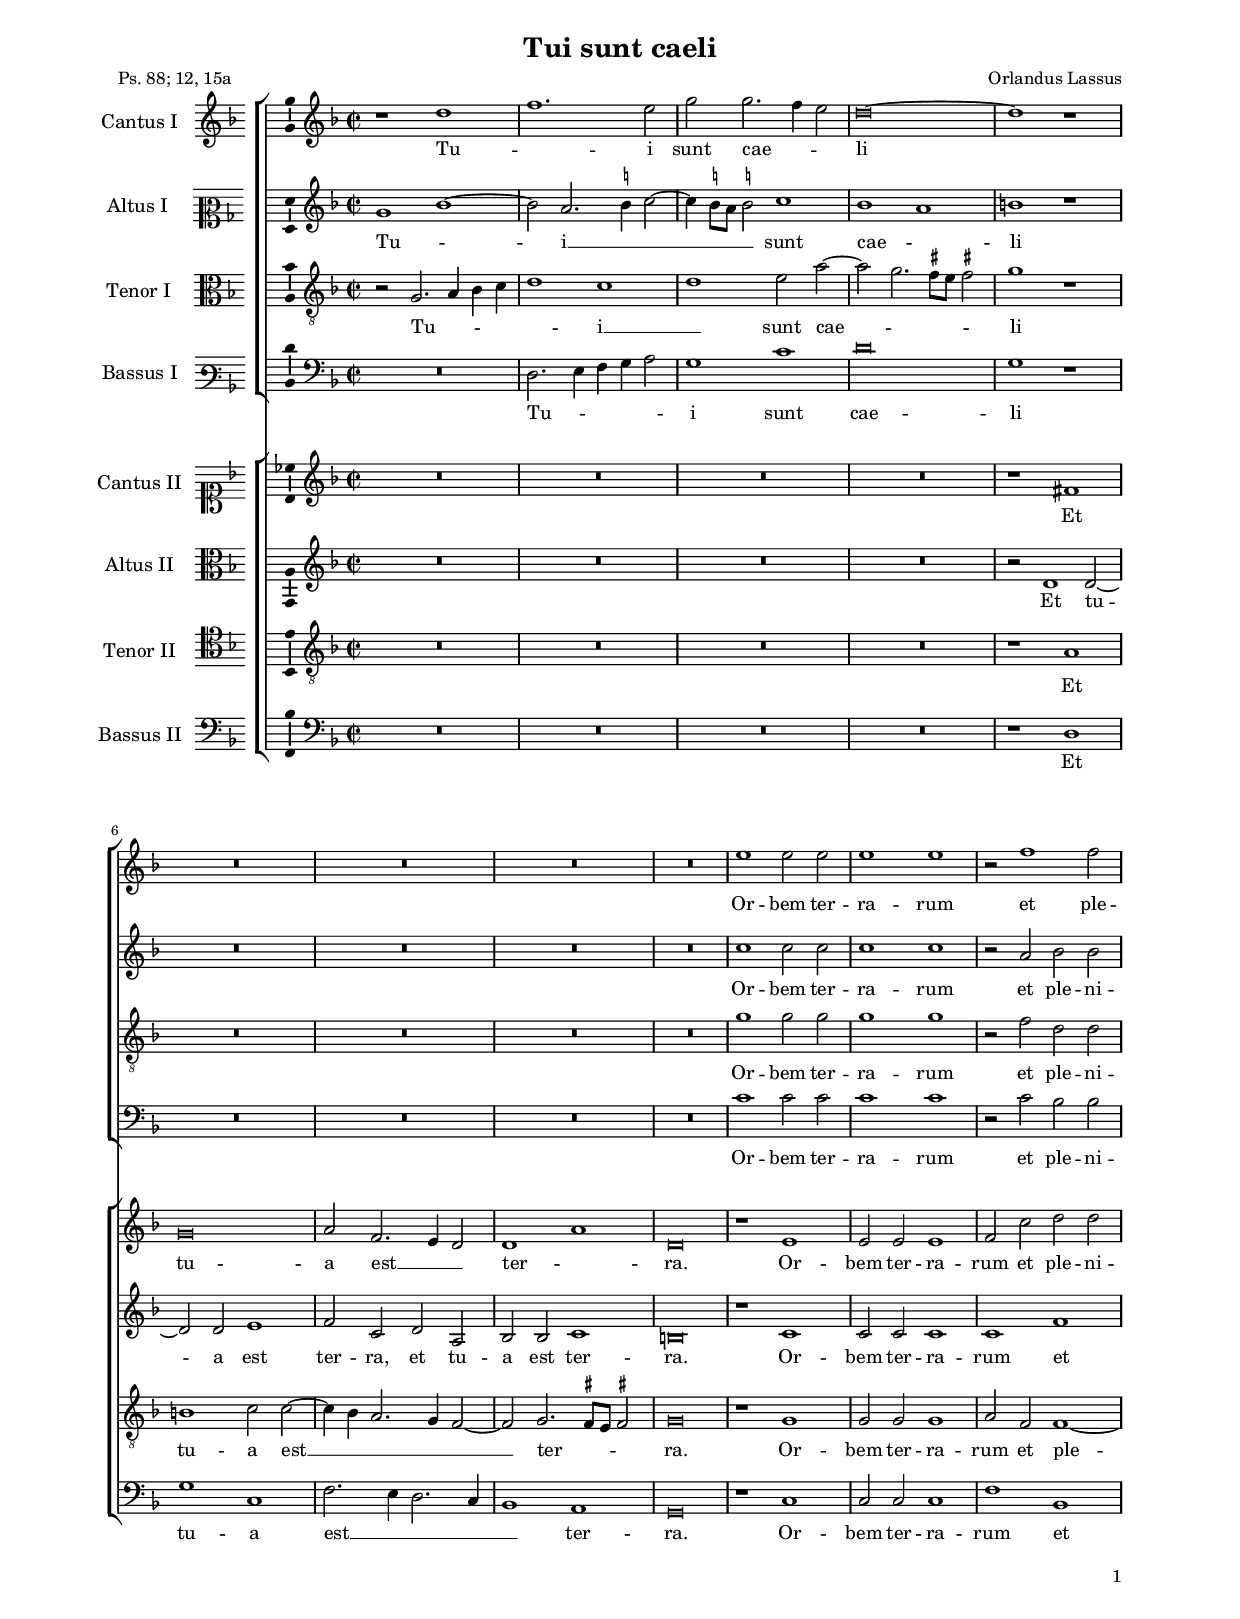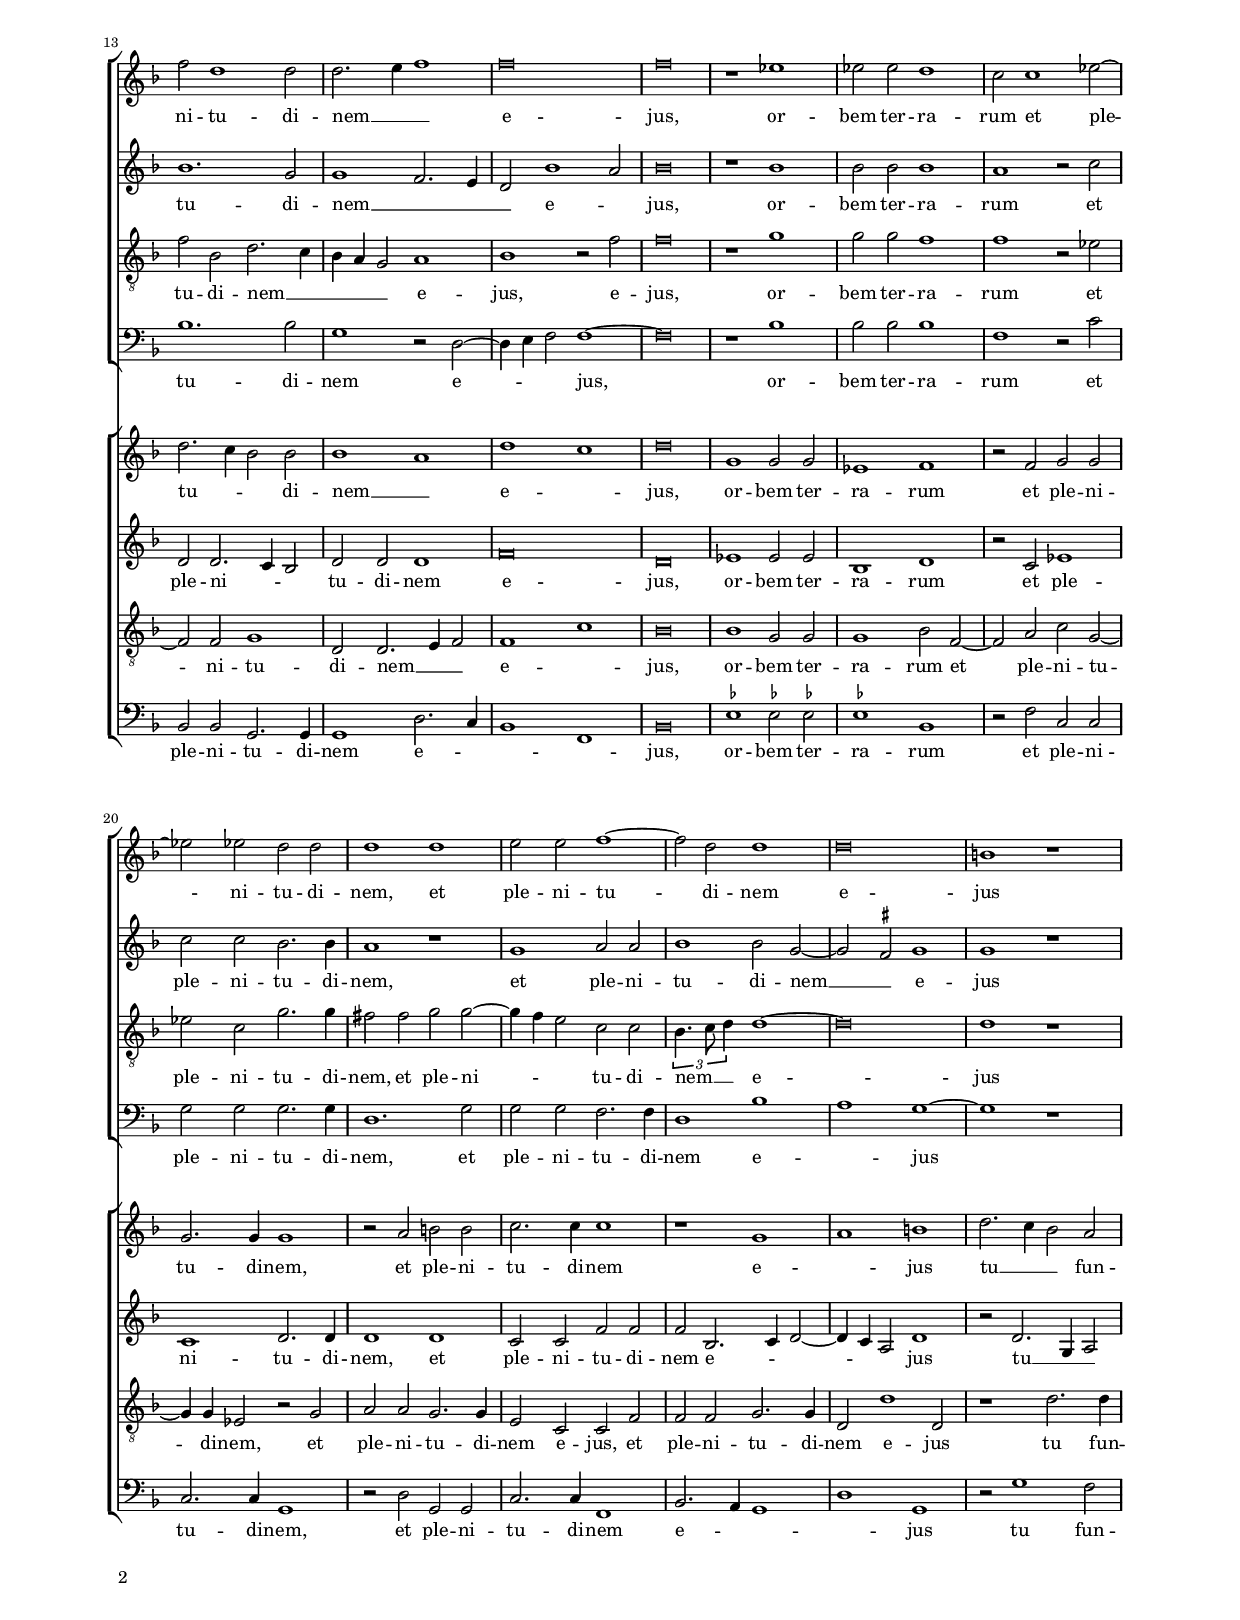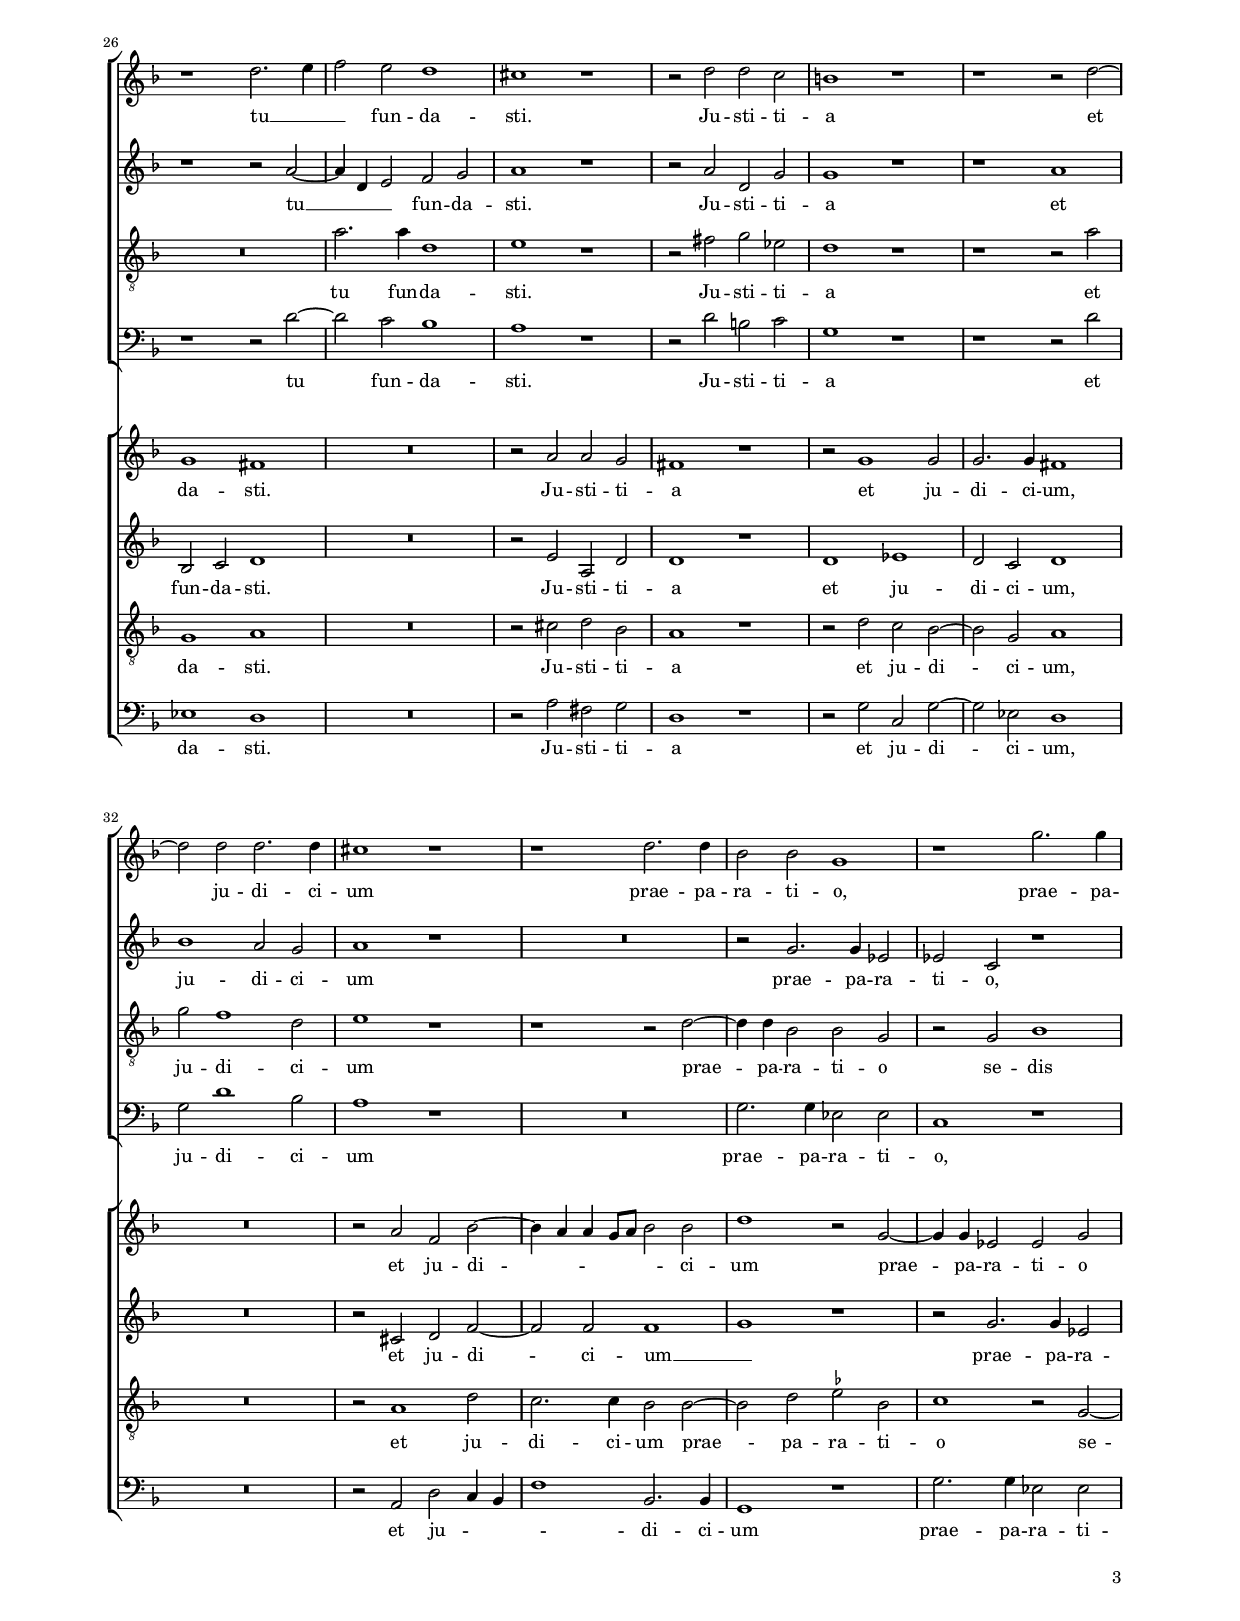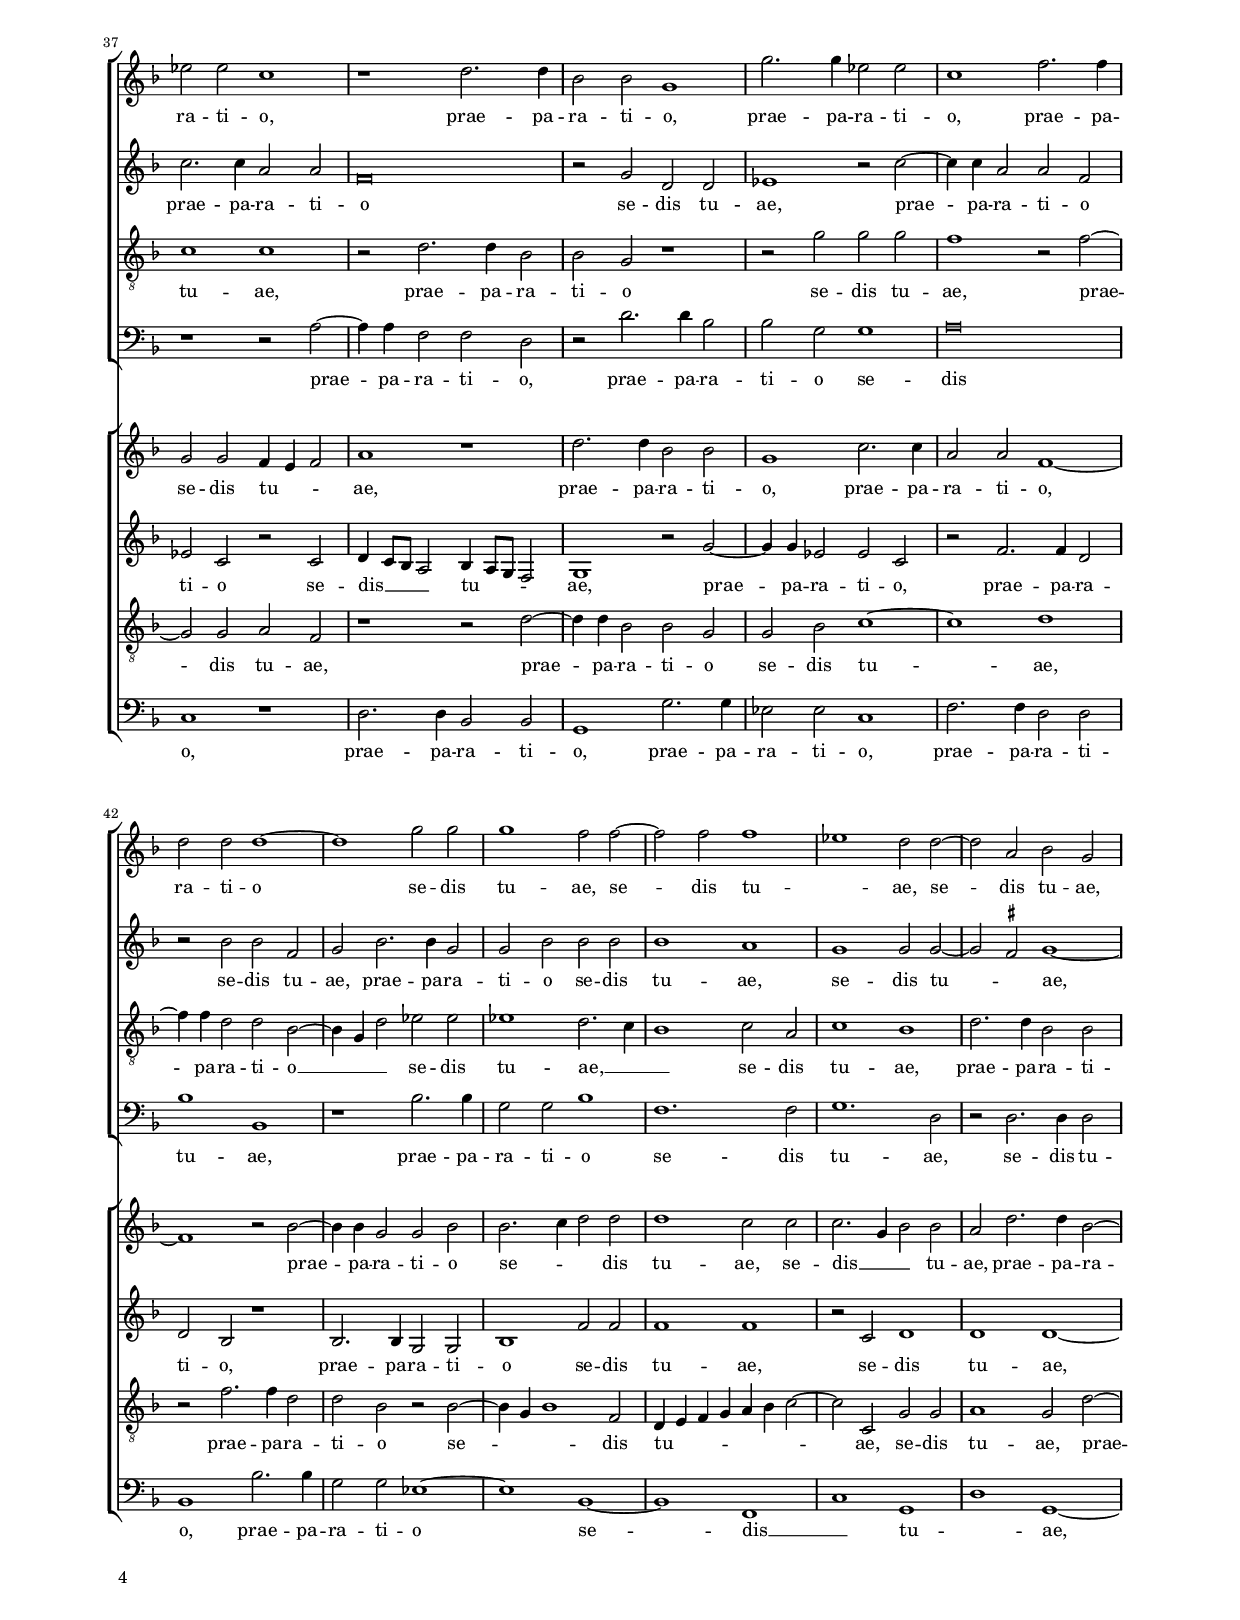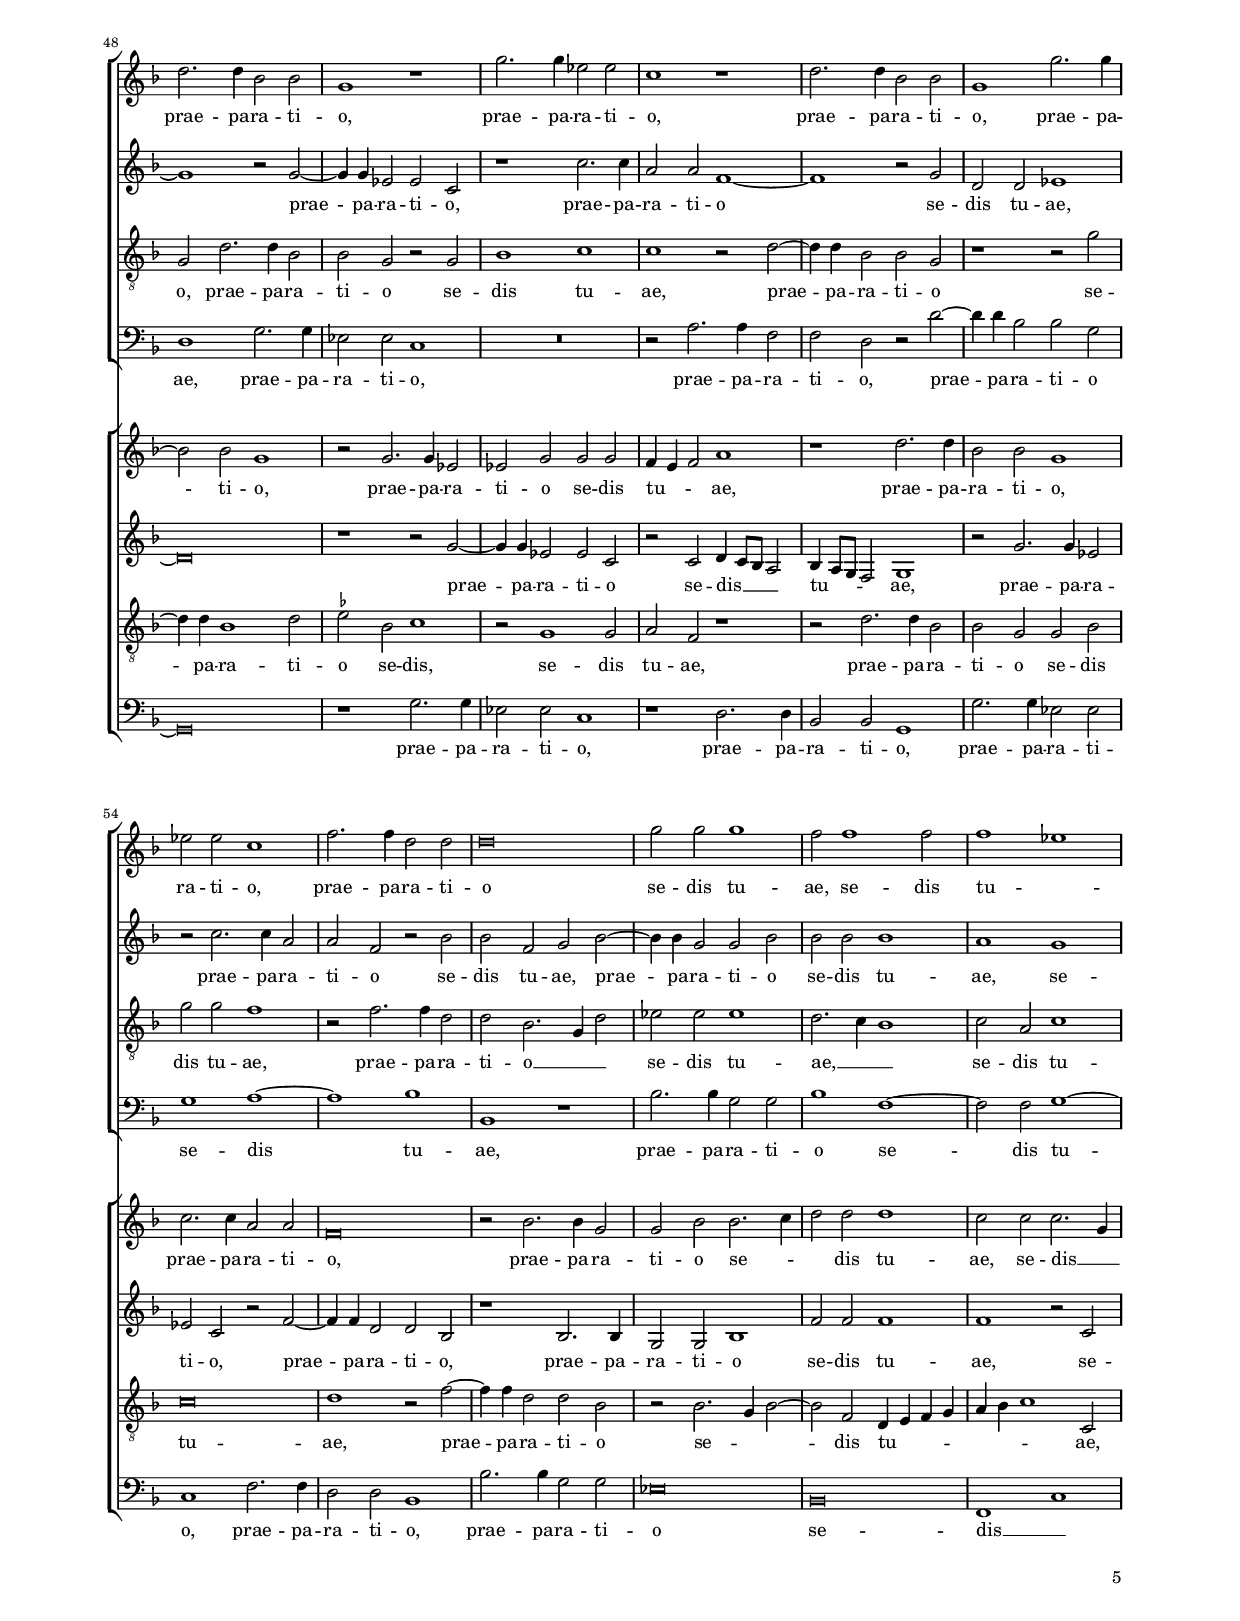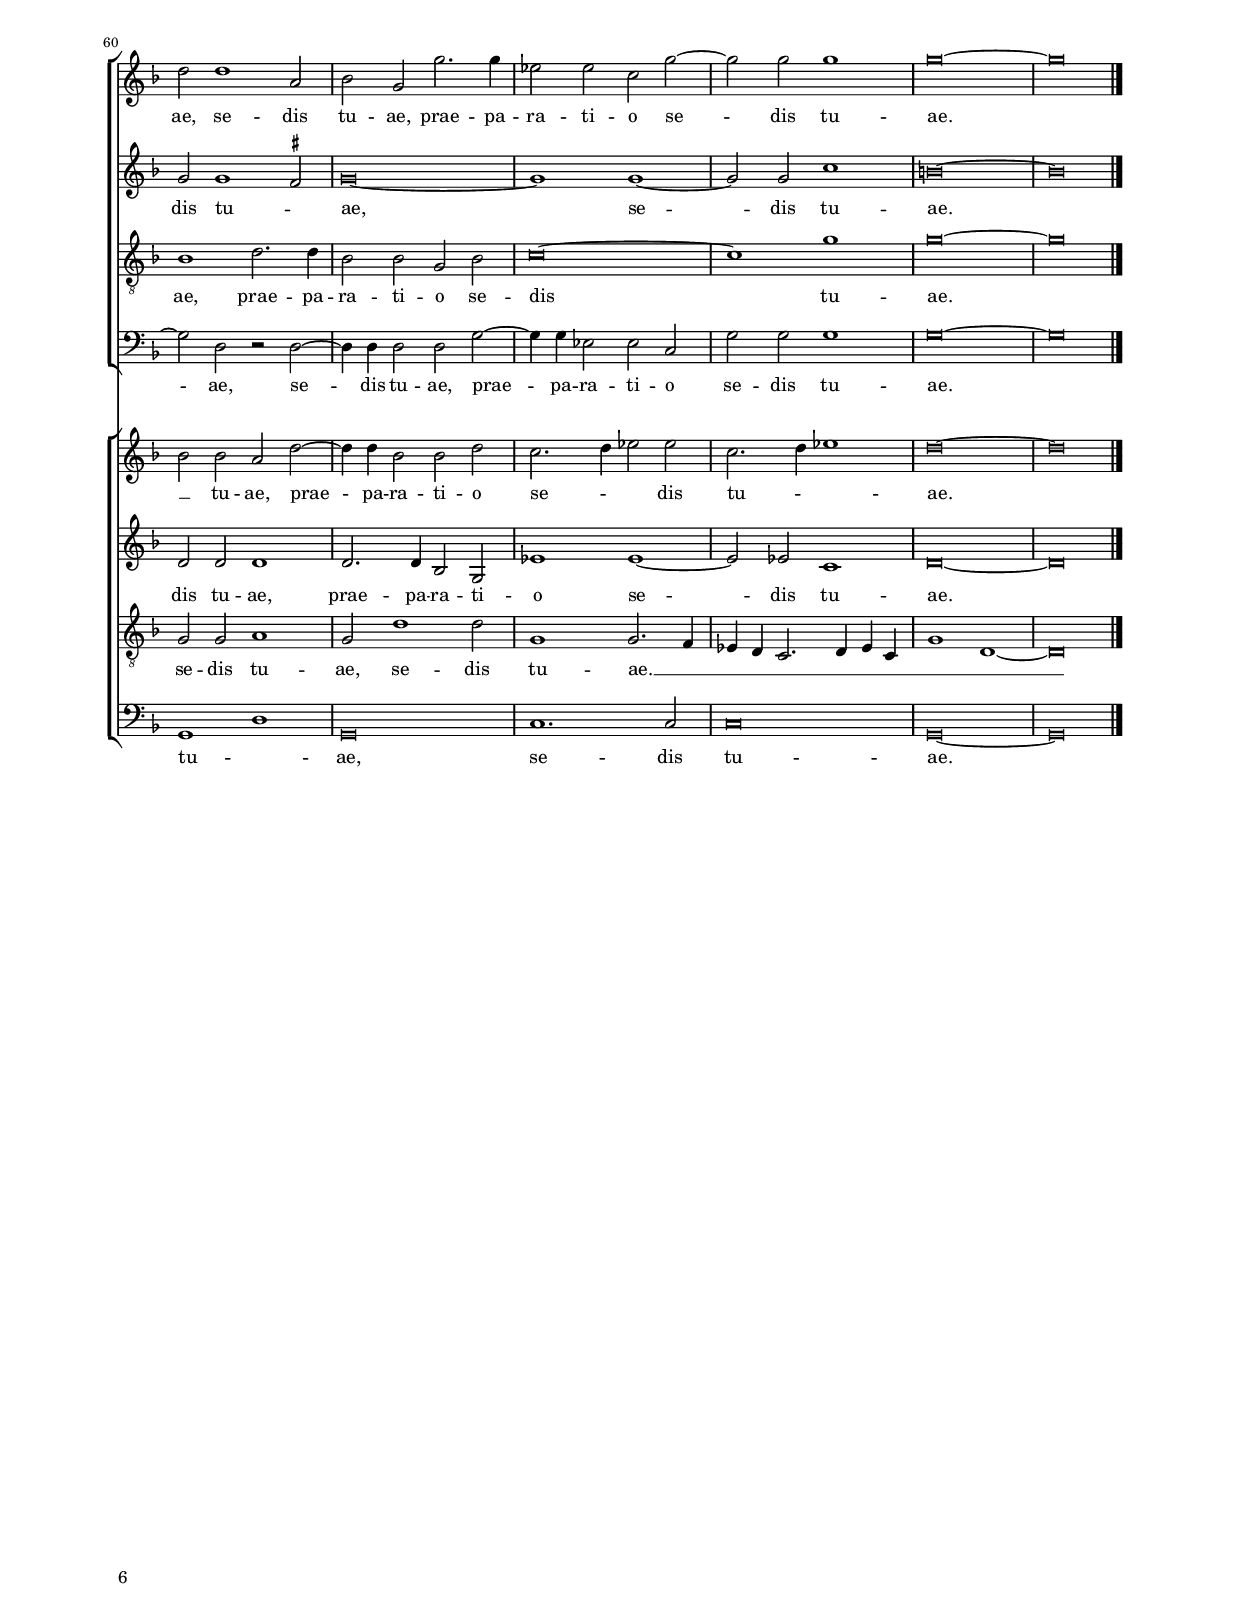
\header 
{
	title="Tui sunt caeli"
	composer="Orlandus Lassus"
    poet="Ps. 88; 12, 15a"
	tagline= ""
}

\version "2.24.1"
\language deutsch
#(set-global-staff-size 15)
% #(set-default-paper-size "letter")
#(ly:set-option 'point-and-click #f)


#(define ((double-time-signature glyph a b) grob)
   (grob-interpret-markup grob
          (markup #:override '(baseline-skip . 2.5) #:number
                  (#:line ((markup (#:musicglyph glyph))
                           (#:fontsize -1 #:column (a b)))))))


\paper
	{
	top-margin = 2 \cm
	bottom-margin = 1.4 \cm
	left-margin = 2 \cm
	right-margin = 2 \cm
	print-page-number = ##f
	ragged-bottom = ##f
	ragged-last-bottom = ##t
%   systems-per-page = 2
%   page-count = 6
	system-system-spacing = #'((basic-distance . 18) (minimum-distance . 14) (padding . 7) (strechability . 250))
	oddFooterMarkup=\markup   \fill-line { "" \fromproperty #'page:page-number-string }
	evenFooterMarkup=\markup  \fill-line { \fromproperty #'page:page-number-string "" }
	last-bottom-spacing = #'((basic-distance . 12) (minimum-distance . 7) (padding . 4))
	}


global =  
	{
	\key f \major
	\time 2/2 \set Score.measureLength = #(ly:make-moment 2/1)
	\set Score.tempoHideNote = ##t
	\tempo 2 = 90
	\skip 1*2*65 \bar "|."
	}

	ficta = { \once \set suggestAccidentals = ##t }
	
	forget = #(define-music-function (music) (ly:music?) #{
	\accidentalStyle forget
	$music
	\accidentalStyle default
	#})

	
incipitcantusprimus = \markup { \score {
	{
	\set Staff.instrumentName = \markup { \fontsize #1 "Cantus I" }
	\key f \major
	\clef violin
	s4 \bar ""
	}
	\layout  {
	raggedright = ##t
	indent = 1.8 \cm
	line-width = 2.4\cm
	\context { \Staff \remove Time_signature_engraver }
	\override Staff.Clef.Y-extent = #'(0 . 0)
	}} \hspace #1 }
      
incipitaltusprimus = \markup { \score {
	{
	\set Staff.instrumentName = \markup { \fontsize #1 "Altus I" }
	\key f \major
	\clef mezzosoprano
	s4 \bar ""
	}
	\layout  {
	raggedright = ##t
	indent = 1.8 \cm
	line-width = 2.4\cm
	\context { \Staff \remove Time_signature_engraver }
	\override Staff.Clef.Y-extent = #'(0 . 0)
	}} \hspace #1 }
      
incipittenorprimus = \markup { \score {
	{
	\set Staff.instrumentName = \markup { \fontsize #1 "Tenor I" }
	\key f \major
	\clef alto
	s4 \bar ""
	}
	\layout  {
	raggedright = ##t
	indent = 1.8 \cm
	line-width = 2.4\cm
	\context { \Staff \remove Time_signature_engraver }
	\override Staff.Clef.Y-extent = #'(0 . 0)
	}} \hspace #1 }


incipitbassusprimus = \markup { \score {
	{
	\set Staff.instrumentName = \markup { \fontsize #1 "Bassus I" }
	\key f \major
	\clef varbaritone
	s4 \bar ""
	}
	\layout  {
	raggedright = ##t
	indent = 1.8 \cm
	line-width = 2.4\cm
	\context { \Staff \remove Time_signature_engraver }
	\override Staff.Clef.Y-extent = #'(0 . 0)
	}} \hspace #1 }

incipitcantussecundus = \markup { \score {
	{
	\set Staff.instrumentName = \markup { \fontsize #1 "Cantus II" }
	\key f \major
	\clef soprano
	s4 \bar ""
	}
	\layout  {
	raggedright = ##t
	indent = 1.8 \cm
	line-width = 2.4\cm
	\context { \Staff \remove Time_signature_engraver }
	\override Staff.Clef.Y-extent = #'(0 . 0)
	}} \hspace #1 }


incipitaltussecundus = \markup { \score {
	{
	\set Staff.instrumentName = \markup { \fontsize #1 "Altus II" }
	\key f \major
	\clef alto
	s4 \bar ""
	}
	\layout  {
	raggedright = ##t
	indent = 1.8 \cm
	line-width = 2.4\cm
	\context { \Staff \remove Time_signature_engraver }
	\override Staff.Clef.Y-extent = #'(0 . 0)
	}} \hspace #1 }


incipittenorsecundus = \markup { \score {
	{
	\set Staff.instrumentName = \markup { \fontsize #1 "Tenor II" }
	\key f \major
	\clef tenor
	s4 \bar ""
	}
	\layout  {
	raggedright = ##t
	indent = 1.8 \cm
	line-width = 2.4\cm
	\context { \Staff \remove Time_signature_engraver }
	\override Staff.Clef.Y-extent = #'(0 . 0)
	}} \hspace #1 }	


incipitbassussecundus = \markup { \score {
	{
	\set Staff.instrumentName = \markup { \fontsize #1 "Bassus II" }
	\key f \major
	\clef bass
	s4 \bar ""
	}
	\layout  {
	raggedright = ##t
	indent = 1.8 \cm
	line-width = 2.4\cm
	\context { \Staff \remove Time_signature_engraver }
	\override Staff.Clef.Y-extent = #'(0 . 0)
	}} \hspace #1 }


cantusprimus =  \relative c''
	{
	r1 d
	f1. e2
	g2 g2. f4 e2
	d\breve~
%5
	d1 r
	R\breve
	R
	R
	R
%10
	e1 e2 e
	e1 e
	r2 f1 f2
	f2 d1 d2
	d2. e4 f1
%15
	f\breve
	f
	r1 es1
	es2 es d1
	c2 c1 es2~
%20
	es2 es d d
	d1 d
	e2 e f1~
	f2 d2 d1
	d\breve
%25
	h1 r
	r1 d2. e4
	f2 e d1
	cis 1 r
	r2 d2 d c
%30
	h1 r 
	r1 r2 d~
	d2 d2 d2. d4
	cis1 r
	r1 d2. d4
%35
	b2 b g1
	r1 g'2. g4
	es2 es c1
	r1 d2. d4
	b2 b g1
%40
	g'2. g4 es2 es
	c1 f2. f4
	d2 d d1~
	d1 g2 g
	g1 f2 f2~
%45
	f2 f2 f1
	es1 d2 d2~
	d2 a b2 g
	d'2. d4 b2 b
	g1 r1
%50
	g'2. g4 es2 es
	c1 r1
	d2. d4 b2 b
	g1 g'2. g4
	es2 es c1
%55
	f2. f4 d2 d
	d\breve
	g2 g g1
	f2 f1 f2
	f1 es1
%60
	d2 d1 a2
	b2 g g'2. g4
	es2 es c g'2~
	g2 g2 g1
	g\breve~
%65
	g\breve |
	}

altusprimus =  \relative c' 
	{
	g'1 b1~
	b2 a2. \ficta h4 c2~
	c4 \stemDown \ficta h8 a \stemNeutral \ficta h!2 c1
	b1 a
%5
	h1 r
	R\breve
	R
	R
	R
%10
	c1 c2 c
	c1 c
	r2 a2 b b
	b1. g2
	g1 f2. e4
%15
	d2 b'1 a2
	b\breve
	r1 b
	b2 b b1
	a1 r2 c
%20
	c2 c b2. b4
	a1 r
	g1 a2 a
	b1 b2 g2~
	g2 \ficta fis2 g1
%25
	g1 r
	r1 r2 a2~
	a4 d,4 e2 f g
	a1 r
	r2 a d, g
%30
	g1 r
	r1 a
	b1 a2 g
	a1 r
	R\breve
%35
	r2 g2. g4 es2
	es2 c r1
	c'2. c4 a2 a
	f\breve
	r2 g d d
%40
	es1 r2 c'2~
	c4 c a2 a f
	r2 b2 b f
	g2 b2. b4 g2
	g2 b b b
%45
	b1 a
	g1 g2 g2~
	g2 \ficta fis2 g1~
	g1 r2 g2~
	g4 g es2 es c
%50
	r1 c'2. c4
	a2 a f1~
	f1 r2 g
	d2 d es1
	r2 c'2. c4 a2
%55
	a2 f r b
	b2 f g b2~
	b4 b g2 g b
	b2 b b1
	a1 g
%60
	g2 g1 \ficta fis2
	g\breve~
	g1 g1~
	g2 g c1
	h\breve~
%65
	h\breve |
	}

tenorprimus =  \relative c' 
	{
	r2 g2. a4 b c
	d1 c1
	d1 e2 a2~
	a2 g2. \ficta fis8 e8 \ficta fis!2
%5
	g1 r
	R\breve
	R
	R
	R
%10
	g1 g2 g
	g1 g
	r2 f d d
	f2 b, d2. c4
	b4 a g2 a1
%15
	b1 r2 f'2
	f\breve
	r1 g1
	g2 g f1
	f1 r2 es
%20
	es2 c g'2. g4
	fis2 fis g g2~
	g4 f4 e2 c c
	\tuplet 3/4 {b4. c8 d4} d1~
	d\breve
%25
	d1 r
	R\breve
	a'2. a4 d,1
	e1 r
	r2 fis g es
%30
	d1 r
	r1 r2 a'
	g2 f1 d2
	e1 r
	r1 r2 d2~
%35
	d4 d4 b2 b g
	r2 g b1
	c1 c
	r2 d2. d4 b2
	b2 g r1
%40
	r2 g'2 g g
	f1 r2 f2~
	f4 f4 d2 d b2~
	b4 g4 d'2 es2 es
	es1 d2. c4
%45
	b1 c2 a
	c1 b
	d2. d4 b2 b
	g2 d'2. d4 b2
	b2 g r g
%50
	b1 c
	c1 r2 d2~
	d4 d b2 b g
	r1 r2 g'2
	g2 g f1
%55
	r2 f2. f4 d2
	d2 b2. g4 d'2
	es2 es es1
	d2. c4 b1
	c2 a c1
%60
	b1 d2. d4
	b2 b g b
	c\breve~
	c1 g'
	g\breve~
%65
	g\breve |
	}

bassusprimus  =  \relative c 
	{
	R\breve
	d2. e4 f g a2
	g1 c
	d\breve
%5
	g,1 r
	R\breve
	R
	R
	R
%10
	c1 c2 c
	c1 c
	r2 c b b
	b1. b2
	g1 r2 d2~
%15
	d4 e4 f2 f1~
	f\breve
	r1 b1
	b2 b b1
	f1 r2 c'
%20
	g2 g g2. g4
	d1. g2
	g2 g f2. f4
	d1 b'
	a1 g1~
%25
	g1 r
	r1 r2 d'2~
	d2 c b1
	a1 r
	r2 d h c
%30
	g1 r
	r1 r2 d'
	g,2 d'1 b2
	a1 r
	R\breve
%35
	g2. g4 es2 es
	c1 r
	r1 r2 a'2~
	a4 a4 f2 f d
	r2 d'2. d4 b2
%40
	b2 g g1
	a\breve
	b1 b,1
	r1 b'2. b4
	g2 g b1
%45
	f1. f2
	g1. d2
	r2 d2. d4 d2
	d1 g2. g4
	es2 es c1
%50
	R\breve
	r2 a'2. a4 f2
	f2 d r2 d'2~
	d4 d b2 b g
	g1 a1~
%55
	a1 b
	b,1 r
	b'2. b4 g2 g
	b1 f1~
	f2 f g1~
%60
	g2 d2 r d2~
	d4 d d2 d g2~
	g4 g es2 es c
	g'2 g g1
	g\breve~
%65
	g\breve |
	}

cantussecundus =  \relative c''
	{
	R\breve
	R
	R
	R
%5
	r1 fis,
	g\breve
	a2 f2. e4 d2
	d1 a'
	d,\breve
%10
	r1 e
	e2 e e1
	f2 c' d d
	d2. c4 b2 b
	b1 a
%15
	d1 c
	d\breve
	g,1 g2 g
	es1 f
	r2 f g g
%20
	g2. g4 g1
	r2 a h h
	c2. c4 c1
	r1 g1
	a1 h
%25
	d2. c4 b2 a
	g1 fis
	R\breve
	r2 a a g
	fis1 r
%30
	r2 g1 g2
	g2. g4 fis1
	R\breve
	r2 a f b2~
	b4 a4 a g8 a b2 b
%35
	d1 r2 g,2~
	g4 g4 es2 es g
	g2 g f4 e f2
	a1 r
	d2. d4 b2 b
%40
	g1 c2. c4
	a2 a f1~
	f1 r2 b2~
	b4 b4 g2 g b
	b2. c4 d2 d
%45
	d1 c2 c
	c2. g4 b2 b
	a2 d2. d4 b2~
	b2 b g1
	r2 g2. g4 es2
%50
	es2 g g g
	f4 e f2 a1
	r1 d2. d4
	b2 b g1
	c2. c4 a2 a
%55
	f\breve
	r2 b2. b4 g2
	g2 b b2. c4
	d2 d d1
	c2 c c2. g4
%60
	b2 b a d2~
	d4 d b2 b d2
	c2. d4 es2 es
	c2. d4 es1
	d\breve~
%65
	d\breve |
	}

altussecundus =  \relative c'
	{
	R\breve
	R
	R
	R
%5
	r2 d1 d2~
	d2 d e1
	f2 c d a
	b2 b c1
	h\breve
%10
	r1 c
	c2 c c1
	c1 f
	d2 d2. c4 b2
	d2 d d1
%15
	f\breve
	d\breve
	es1 es2 es
	b1 d
	r2 c es1
%20
	c1 d2. d4
	d1 d
	c2 c f f
	f b,2. c4 d2~
	d4 c4 a2 d1
%25
	r2 d2. g,4 a2
	b2 c d1
	R\breve
	r2 e a, d
	d1 r
%30
	d1 es
	d2 c d1
	R\breve
	r2 cis2 d f2~
	f2 f2 f1 
%35
	g1 r
	r2 g2. g4 es2
	es2 c r c
	d4 c8 b a2 b4 a8 g f2
	g1 r2 g'2~
%40 
	g4 g4 es2 es c
	r2 f2. f4 d2
	d2 b r1
	b2. b4 g2 g
	b1 f'2 f
%45
	f1 f
	r2 c d1
	d1 d1~
	d\breve
	r1 r2 g2~
%50
	g4 g4 es2 es c
	r2 c2 d4 c8 b a2
	b4 a8 g f2 g1
	r2 g'2. g4 es2
	es2 c r f2~
%55
	f4 f d2 d b
	r1 b2. b4
	g2 g b1
	f'2 f f1
	f1 r2 c
%60
	d2 d d1
	d2. d4 b2 g
	es'1 es1~
	es2 es c1
	d\breve~
%65
	d\breve |
    }

tenorsecundus =  \relative c'
	{
	R\breve
	R
	R
	R
%5
	r1 a
	h1 c2 c2~
	c4 b a2. g4 f2~
	f2 g2. \ficta fis8 e \ficta fis!2
	g\breve
%10
	r1 g
	g2 g g1
	a2 f f1~
	f2 f g1
	d2 d2. e4 f2
%15
	f1 c'
	b\breve
	b1 g2 g
	g1 b2 f2~
	f2 a c g2~
%20
	g4 g4 es2 r g
	a2 a g2. g4
	e2 c c f
	f2 f g2. g4
	d2 d'1 d,2
%25
	r1 d'2. d4
	g,1 a1
	R\breve
	r2 cis d2 b
	a1 r
%30
	r2 d c2 b2~
	b2 g2 a1
	R\breve
	r2 a1 d2
	c2. c4 b2 b2~
%35
	b2 d2 \ficta es2 b
	c1 r2 g2~
	g2 g a f
	r1 r2 d'2~
	d4 d b2 b g
%40
	g2 b c1~
	c1 d
	r2 f2. f4 d2
	d2 b r b2~
	b4 g4 b1 f2
%45
	d4 e f g a b c2~
	c2 c, g'2 g
	a1 g2 d'2~
	d4 d4 b1 d2
	\ficta es2 b c1
%50
	r2 g1 g2
	a2 f r1
	r2 d'2. d4 b2
	b2 g g b
	c\breve
%55
	d1 r2 f2~
	f4 f4 d2 d b
	r2 b2. g4 b2~
	b2 f2 d4 e f g
	a4 b c1 c,2
%60
	g'2 g a1
	g2 d'1 d2
	g,1 g2. f4
	es4 d c2. d4 es c
	g'1 d1~
%65
	d\breve |
	}

bassussecundus =  \relative c
	{
	R\breve
	R
	R
	R
%5
	r1 d
	g1 c,
	f2. e4 d2. c4
	b1 a
	g\breve
%10
	r1 c
	c2 c c1
	f1 b,
	b2 b g2. g4
	g1 d'2. c4
%15
	b1 f
	b\breve
	\ficta es1 \ficta es!2 \ficta es!2
	\ficta es1 b
	r2 f' c c
%20
	c2. c4 g1
	r2 d'2 g, g
	c2. c4 f,1
	b2. a4 g1
	d'1 g,
%25
	r2 g'1 f2
	es1 d
	R\breve
	r2 a' fis g
	d1 r
%30
	r2 g c, g'2~
	g2 es d1
	R\breve
	r2 a d c4 b
	f'1 b,2. b4
%35
	g1 r
	g'2. g4 es2 es
	c1 r
	d2. d4 b2 b
	g1 g'2. g4
%40
	es2 es c1
	f2. f4 d2 d
	b1 b'2. b4
	g2 g es1~
	es1 b1~
%45
	b1 f1
	c'1 g1
	d'1 g,1~
	g\breve
	r1 g'2. g4
%50
	es2 es c1
	r1 d2. d4
	b2 b g1
	g'2. g4 es2 es
	c1 f2. f4
%55
	d2 d b1
	b'2. b4 g2 g
	es\breve
	b\breve
	f1 c'
%60
	g1 d'
	g,\breve
	c1. c2
	c\breve
	g\breve~
%65
	g\breve |
	}


lyricscantusprimus = \lyricmode {
	Tu -- _ i sunt cae -- _ _ li
	Or -- bem ter -- ra -- rum et ple -- ni -- tu -- di -- nem __ _ _ e -- jus,
	or -- bem ter -- ra -- rum et ple -- ni -- tu -- di -- nem,
	et ple -- ni -- tu -- di -- nem e -- jus tu __ _ _ fun -- da -- sti.
	Ju -- sti -- ti -- a et ju -- di -- ci -- um
	prae -- pa -- ra -- ti -- o,
	prae -- pa -- ra -- ti -- o,
	prae -- pa -- ra -- ti -- o,
	prae -- pa -- ra -- ti -- o,
	prae -- pa -- ra -- ti -- o se -- dis tu -- ae,
	se -- dis tu -- _ ae,
	se -- dis tu -- ae,
	prae -- pa -- ra -- ti -- o,
	prae -- pa -- ra -- ti -- o,
	prae -- pa -- ra -- ti -- o,
	prae -- pa -- ra -- ti -- o,
	prae -- pa -- ra -- ti -- o se -- dis tu -- ae,
	se -- dis tu -- _ ae,
	se -- dis tu -- ae,
	prae -- pa -- ra -- ti -- o se -- dis tu -- ae.
	}


lyricsaltusprimus = \lyricmode {
	Tu -- _ i __ _ _ _ _ _ sunt cae -- _ li
	Or -- bem ter -- ra -- rum et ple -- ni -- tu -- di -- nem __ _ _ _ e -- _ jus,
	or -- bem ter -- ra -- rum et ple -- ni -- tu -- di -- nem,
	et ple -- ni -- tu -- di -- nem __ _ e -- jus tu __ _ _ fun -- da -- sti.
	Ju -- sti -- ti -- a et ju -- di -- ci -- um
	prae -- pa -- ra -- ti -- o,
	prae -- pa -- ra -- ti -- o se -- dis tu -- ae,
	prae -- pa -- ra -- ti -- o se -- dis tu -- ae,
	prae -- pa -- ra -- ti -- o se -- dis tu -- ae,
	se -- dis tu -- _ ae,
	prae -- pa -- ra -- ti -- o,
	prae -- pa -- ra -- ti -- o se -- dis tu -- ae,
	prae -- pa -- ra -- ti -- o se -- dis tu -- ae,
	prae -- pa -- ra -- ti -- o se -- dis tu -- ae,
	se -- dis tu -- _ ae,
	se -- dis tu -- ae.
	}


lyricstenorprimus = \lyricmode {
	Tu -- _ _ _ _ i __ _ sunt cae -- _ _ _ _ li
	Or -- bem ter -- ra -- rum et ple -- ni -- tu -- di -- nem __ _ _ _ _ e -- jus,
	e -- jus,
	or -- bem ter -- ra -- rum et ple -- ni -- tu -- di -- nem,
	et ple -- ni -- _ _ tu -- di -- nem __ _ _ e -- jus tu fun -- da -- sti.
	Ju -- sti -- ti -- a et ju -- di -- ci -- um
	prae -- pa -- ra -- ti -- o se -- dis tu -- ae,
	prae -- pa -- ra -- ti -- o se -- dis tu -- ae,
	prae -- pa -- ra -- ti -- o __ _ _ se -- dis tu -- ae, __ _ _
	se -- dis tu -- ae,
	prae -- pa -- ra -- ti -- o,
	prae -- pa -- ra -- ti -- o se -- dis tu -- ae,
	prae -- pa -- ra -- ti -- o se -- dis tu -- ae,
	prae -- pa -- ra -- ti -- o __ _ _ se -- dis tu -- ae, __ _ _
	se -- dis tu -- ae,
	prae -- pa -- ra -- ti -- o se -- dis tu -- ae.
	}


lyricsbassusprimus = \lyricmode {
	Tu -- _ _ _ _ i sunt cae -- li
	Or -- bem ter -- ra -- rum et ple -- ni -- tu -- di -- nem e -- _ _ jus,
	or -- bem ter -- ra -- rum et ple -- ni -- tu -- di -- nem,
	et ple -- ni -- tu -- di -- nem e -- _ jus tu fun -- da -- sti.
	Ju -- sti -- ti -- a et ju -- di -- ci -- um
	prae -- pa -- ra -- ti -- o,
	prae -- pa -- ra -- ti -- o,
	prae -- pa -- ra -- ti -- o se -- dis tu -- ae,
	prae -- pa -- ra -- ti -- o se -- dis tu -- ae,
	se -- dis tu -- ae,
	prae -- pa -- ra -- ti -- o,
	prae -- pa -- ra -- ti -- o,
	prae -- pa -- ra -- ti -- o se -- dis tu -- ae,
	prae -- pa -- ra -- ti -- o se -- dis tu -- ae,
	se -- dis tu -- ae,
	prae -- pa -- ra -- ti -- o se -- dis tu -- ae.
	}


lyricscantussecundus = \lyricmode {
	Et tu -- a est __ _ _ ter -- _ ra.
	Or -- bem ter -- ra -- rum et ple -- ni -- tu -- _ _ di -- nem __ _ e -- _ jus,
	or -- bem ter -- ra -- rum et ple -- ni -- tu -- di -- nem,
	et ple -- ni -- tu -- di -- nem e -- _ jus tu __ _ _ fun -- da -- sti.
	Ju -- sti -- ti -- a et ju -- di -- ci -- um,
	et ju -- di -- _ _ _ _ _ ci -- um
	prae -- pa -- ra -- ti -- o se -- dis tu -- _ _ ae,
	prae -- pa -- ra -- ti -- o,
	prae -- pa -- ra -- ti -- o,
	prae -- pa -- ra -- ti -- o se -- _ _ dis tu -- ae,
	se -- dis __ _ _ tu -- ae,
	prae -- pa -- ra -- ti -- o,
	prae -- pa -- ra -- ti -- o se -- dis tu -- _ _ ae,
	prae -- pa -- ra -- ti -- o,
	prae -- pa -- ra -- ti -- o,
	prae -- pa -- ra -- ti -- o se -- _ _ dis tu -- ae,
	se -- dis __ _ _ tu -- ae,
	prae -- pa -- ra -- ti -- o se -- _ _ dis tu -- _ _ ae.
	}


lyricsaltussecundus = \lyricmode {
	Et tu -- a est ter -- ra,
	et tu -- a est ter -- ra.
	Or -- bem ter -- ra -- rum et ple -- ni -- _ _ tu -- di -- nem e -- jus,
	or -- bem ter -- ra -- rum et ple -- ni -- tu -- di -- nem,
	et ple -- ni -- tu -- di -- nem e -- _ _ _ _ jus
	tu __ _ _ fun -- da -- sti.
	Ju -- sti -- ti -- a et ju -- di -- ci -- um,
	et ju -- di -- ci -- um __ _
	prae -- pa -- ra -- ti -- o se -- dis __ _ _ _ tu -- _ _ _ ae,
	prae -- pa -- ra -- ti -- o,
	prae -- pa -- ra -- ti -- o,
	prae -- pa -- ra -- ti -- o se -- dis tu -- ae,
	se -- dis tu -- ae,
	prae -- pa -- ra -- ti -- o se -- dis __ _ _ _ tu -- _ _ _ ae,
	prae -- pa -- ra -- ti -- o,
	prae -- pa -- ra -- ti -- o,
	prae -- pa -- ra -- ti -- o se -- dis tu -- ae,
	se -- dis tu -- ae,
	prae -- pa -- ra -- ti -- o se -- dis tu -- ae.
	}
	

lyricstenorsecundus = \lyricmode {
	Et tu -- a est __ _ _ _ _ ter -- _ _ _ ra.
	Or -- bem ter -- ra -- rum et ple -- ni -- tu -- di -- nem __ _ _ e -- _ jus,
	or -- bem ter -- ra -- rum et ple -- ni -- tu -- di -- nem,
	et ple -- ni -- tu -- di -- nem e -- jus,
	et ple -- ni -- tu -- di -- nem e -- jus tu fun -- da -- sti.
	Ju -- sti -- ti -- a et ju -- di -- ci -- um,
	et ju -- di -- ci -- um
	prae -- pa -- ra -- ti -- o se -- dis tu -- ae,
	prae -- pa -- ra -- ti -- o se -- dis tu -- ae,
	prae -- pa -- ra -- ti -- o se -- _ _ dis tu -- _ _ _ _ _ _ ae,
	se -- dis tu -- ae,
	prae -- pa -- ra -- ti -- o se -- dis,
	se -- dis tu -- ae,
	prae -- pa -- ra -- ti -- o se -- dis tu -- ae,
	prae -- pa -- ra -- ti -- o se -- _ _ dis tu -- _ _ _ _ _ _ ae,
	se -- dis tu -- ae,
	se -- dis tu -- ae. __ _ _ _ _ _ _ _ _ _
	}


lyricsbassussecundus = \lyricmode {
	Et tu -- a est __ _ _ _ _ ter -- ra.
	Or -- bem ter -- ra -- rum et ple -- ni -- tu -- di -- nem e -- _ _ _ jus,
	or -- bem ter -- ra -- rum et ple -- ni -- tu -- di -- nem,
	et ple -- ni -- tu -- di -- nem e -- _ _ _ jus tu fun -- da -- sti.
	Ju -- sti -- ti -- a et ju -- di -- ci -- um,
	et ju -- _ _ _ di -- ci -- um
	prae -- pa -- ra -- ti -- o,
	prae -- pa -- ra -- ti -- o,
	prae -- pa -- ra -- ti -- o,
	prae -- pa -- ra -- ti -- o,
	prae -- pa -- ra -- ti -- o se -- dis __ _ tu -- _ ae,
	prae -- pa -- ra -- ti -- o,
	prae -- pa -- ra -- ti -- o,
	prae -- pa -- ra -- ti -- o,
	prae -- pa -- ra -- ti -- o,
	prae -- pa -- ra -- ti -- o se -- dis __ _ tu -- _ ae,
	se -- dis tu -- ae.
	}


\score
{	
    \transpose c c {
	
<<
	\new ChoirStaff \with { \override StaffGrouper.staffgroup-staff-spacing.basic-distance = #15 
				\override StaffGrouper.staff-staff-spacing.basic-distance = #12 }
	<<
	
	\new Staff << \global
	\new Voice="v1" {
		\set Staff.instrumentName=\incipitcantusprimus
		\set Staff.midiInstrument = "reed organ"
		\clef violin
		\cantusprimus }
	\new Lyrics \lyricsto "v1" {\lyricscantusprimus }
	>>
	
	\new Staff << \global
	\new Voice="v2" {
		\set Staff.instrumentName=\incipitaltusprimus
		\set Staff.midiInstrument = "reed organ"
		\clef violin % "G_8"
		\altusprimus }
	\new Lyrics \lyricsto "v2" {\lyricsaltusprimus }
	>>
	
	\new Staff << \global
	\new Voice="v3" {
		\set Staff.instrumentName=\incipittenorprimus
		\set Staff.midiInstrument = "reed organ"
		\clef "G_8"
		\tenorprimus }
	\new Lyrics \lyricsto "v3" {\lyricstenorprimus }
	>>
	
	\new Staff << \global
	\new Voice="v4" {
		\set Staff.instrumentName=\incipitbassusprimus
		\set Staff.midiInstrument = "reed organ"
		\clef bass 
		\bassusprimus }
	\new Lyrics \lyricsto "v4" {\lyricsbassusprimus}
	>>
	>>
	
	\new ChoirStaff \with { \override StaffGrouper.staff-staff-spacing.basic-distance = #12 }
	<<
	
	\new Staff << \global
	\new Voice="v5" {
		\set Staff.instrumentName=\incipitcantussecundus
		\set Staff.midiInstrument = "church organ"
		\clef violin
		\cantussecundus }
	\new Lyrics \lyricsto "v5" {\lyricscantussecundus }
	>>
	
	\new Staff << \global
	\new Voice="v6" {
		\set Staff.instrumentName=\incipitaltussecundus
		\set Staff.midiInstrument = "church organ"
		\clef violin % "G_8"
		\altussecundus }
	\new Lyrics \lyricsto "v6" {\lyricsaltussecundus }
	>>
	
	\new Staff << \global
	\new Voice="v7" {
		\set Staff.instrumentName=\incipittenorsecundus
		\set Staff.midiInstrument = "church organ"
		\clef "G_8"
		\tenorsecundus }
	\new Lyrics \lyricsto "v7" {\lyricstenorsecundus }
	>>
	
	\new Staff << \global
	\new Voice="v8" {
		\set Staff.instrumentName=\incipitbassussecundus
		\set Staff.midiInstrument = "church organ"
		\clef bass 
		\bassussecundus }
	\new Lyrics \lyricsto "v8" {\lyricsbassussecundus}
	>>
	>>
>>
	} % transpose

\layout
	{
	indent = 2.5 \cm
%	\context { \Lyrics \override VerticalAxisGroup.nonstaff-relatedstaff-spacing.padding = #2 }
%	\context { \Lyrics \override LyricText.font-size = #1 }
	\context { \Score \override BarNumber.padding = #2 }
	\context { \Voice \override NoteHead.style = #'baroque }
	\context { \Staff \consists Ambitus_engraver }
	\context { \Staff \override TimeSignature.break-visibility = #end-of-line-invisible }
	}

\midi
	{
	}
      
}

% EOF
